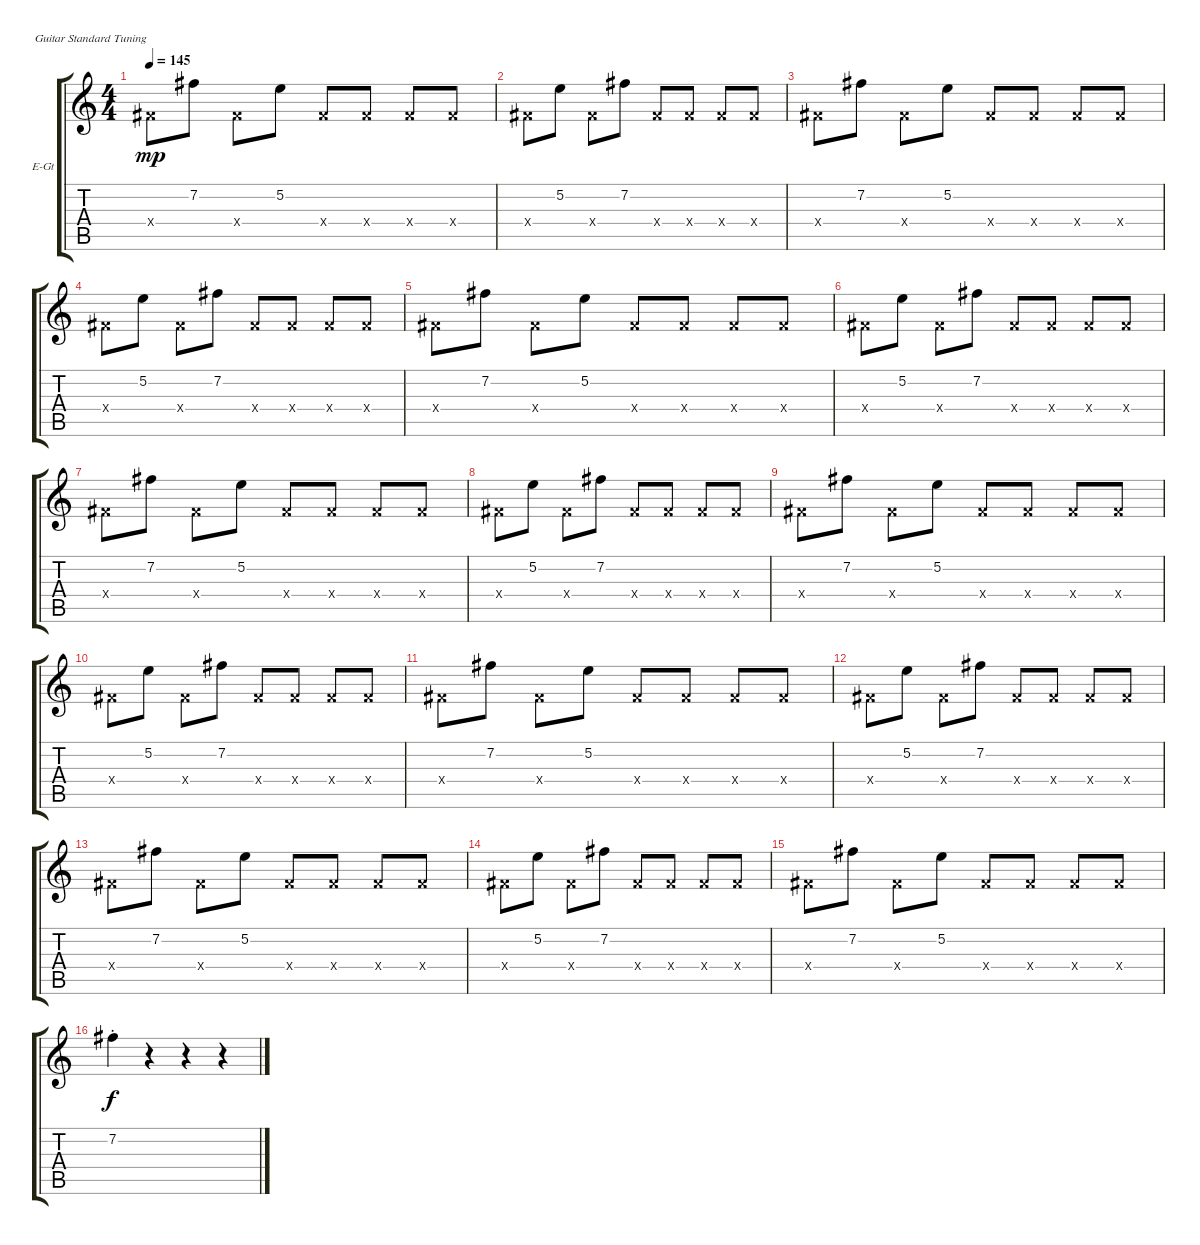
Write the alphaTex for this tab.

\defaultSystemsLayout 4
\bracketExtendMode groupsimilarinstruments
\firstSystemTrackNameOrientation horizontal
\otherSystemsTrackNameOrientation horizontal
\track ("Electric Guitar" "E-Gt") {instrument overdrivenguitar}
\staff {score tabs}
\tuning (E4 B3 G3 D3 A2 E2)
\ts (4 4)
\tempo 145
\clef g2
\ks c
4.4{x}.8{dy mp} 7.2.8 4.4{x}.8 5.2.8 4.4{x}.8 4.4{x}.8 4.4{x}.8 4.4{x}.8 |
4.4{x}.8 5.2.8 4.4{x}.8 7.2.8 4.4{x}.8 4.4{x}.8 4.4{x}.8 4.4{x}.8 |
4.4{x}.8 7.2.8 4.4{x}.8 5.2.8 4.4{x}.8 4.4{x}.8 4.4{x}.8 4.4{x}.8 |
4.4{x}.8 5.2.8 4.4{x}.8 7.2.8 4.4{x}.8 4.4{x}.8 4.4{x}.8 4.4{x}.8 |
4.4{x}.8 7.2.8 4.4{x}.8 5.2.8 4.4{x}.8 4.4{x}.8 4.4{x}.8 4.4{x}.8 |
4.4{x}.8 5.2.8 4.4{x}.8 7.2.8 4.4{x}.8 4.4{x}.8 4.4{x}.8 4.4{x}.8 |
4.4{x}.8 7.2.8 4.4{x}.8 5.2.8 4.4{x}.8 4.4{x}.8 4.4{x}.8 4.4{x}.8 |
4.4{x}.8 5.2.8 4.4{x}.8 7.2.8 4.4{x}.8 4.4{x}.8 4.4{x}.8 4.4{x}.8 |
4.4{x}.8 7.2.8 4.4{x}.8 5.2.8 4.4{x}.8 4.4{x}.8 4.4{x}.8 4.4{x}.8 |
4.4{x}.8 5.2.8 4.4{x}.8 7.2.8 4.4{x}.8 4.4{x}.8 4.4{x}.8 4.4{x}.8 |
4.4{x}.8 7.2.8 4.4{x}.8 5.2.8 4.4{x}.8 4.4{x}.8 4.4{x}.8 4.4{x}.8 |
4.4{x}.8 5.2.8 4.4{x}.8 7.2.8 4.4{x}.8 4.4{x}.8 4.4{x}.8 4.4{x}.8 |
4.4{x}.8 7.2.8 4.4{x}.8 5.2.8 4.4{x}.8 4.4{x}.8 4.4{x}.8 4.4{x}.8 |
4.4{x}.8 5.2.8 4.4{x}.8 7.2.8 4.4{x}.8 4.4{x}.8 4.4{x}.8 4.4{x}.8 |
4.4{x}.8 7.2.8 4.4{x}.8 5.2.8 4.4{x}.8 4.4{x}.8 4.4{x}.8 4.4{x}.8 |
7.2{st}.4{dy f} r.4 r.4 r.4
